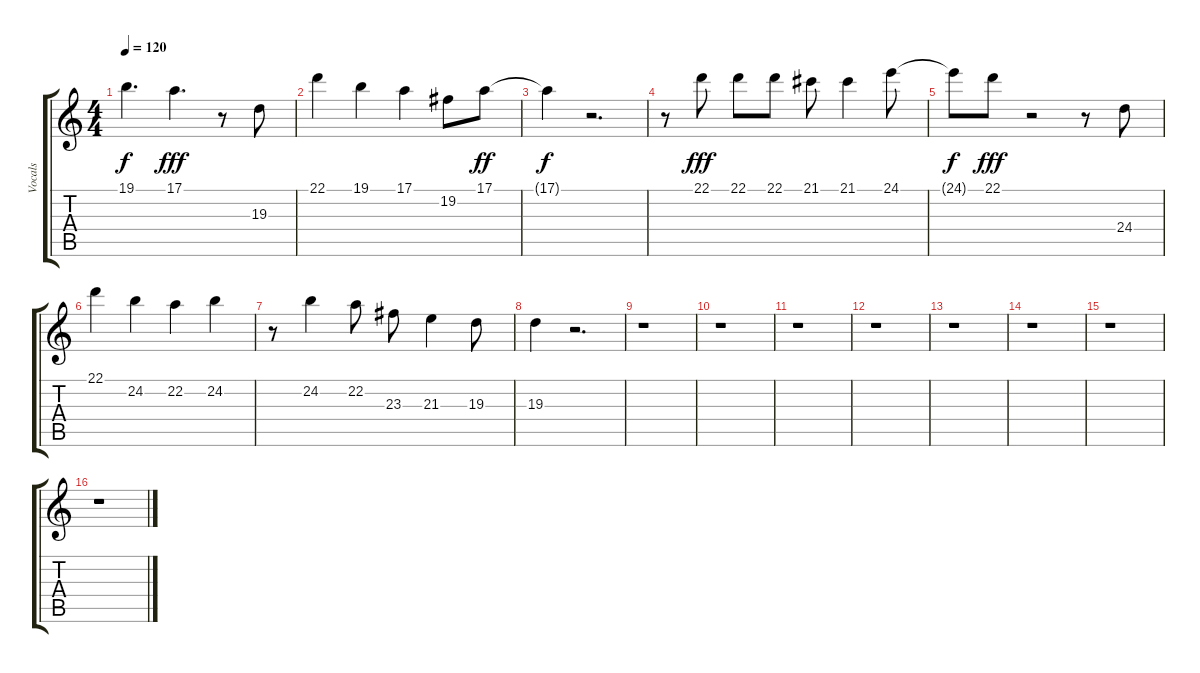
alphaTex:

\track ("Vocals" "Vocals") {instrument lead6voice}
\staff {score tabs}
\tuning (E4 B3 G3 D3 A2 E2) {hide}
\ts (4 4)
\tempo 120
\clef g2
\ks c
19.1{t}.4{d dy f} 17.1.4{d dy fff} r.8 19.3.8 |
22.1.4 19.1.4 17.1.4 19.2.8 17.1.8{dy ff} |
17.1{t}.4{dy f} r.2{d} |
r.8 22.1.8{dy fff} 22.1.8 22.1.8 21.1.8 21.1.4 24.1.8 |
24.1{t}.8{dy f} 22.1.8{dy fff} r.2 r.8 24.4.8 |
22.1.4 24.2.4 22.2.4 24.2.4 |
r.8 24.2.4 22.2.8 23.3.8 21.3.4 19.3.8 |
19.3.4 r.2{d} |
r.1 |
r.1 |
r.1 |
r.1 |
r.1 |
r.1 |
r.1 |
r.1
